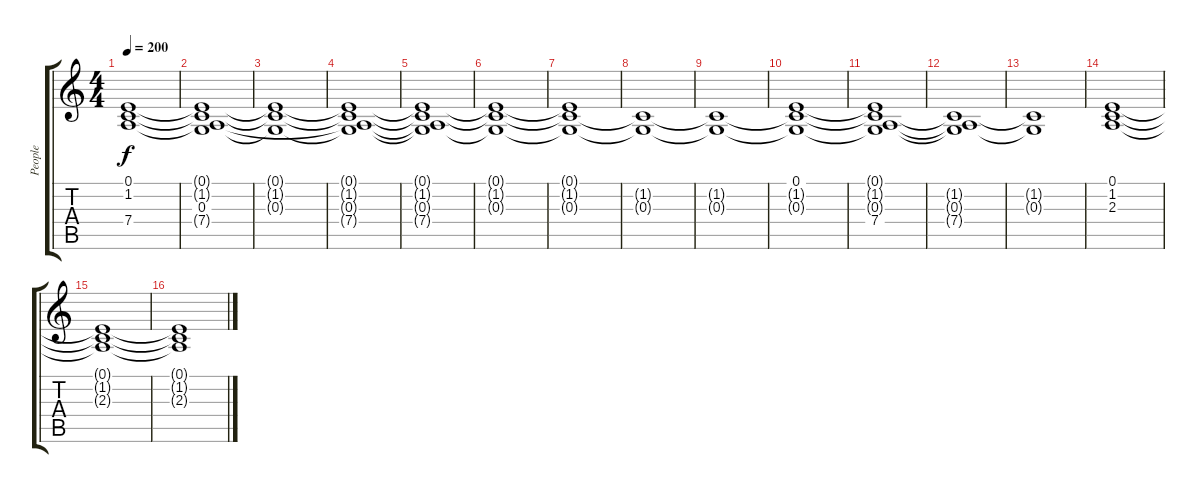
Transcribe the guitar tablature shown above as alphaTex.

\track ("People" "People") {instrument applause}
\staff {score tabs}
\tuning (E4 B3 G3 D3 A2 E2) {hide}
\ts (4 4)
\tempo 200
\clef g2
\ks c
(0.1 1.2 7.4).1{dy f instrument applause} |
(0.1{t} 1.2{t} 0.3 7.4{t}).1 |
(0.1{t} 1.2{t} 0.3{t}).1 |
(0.1{t} 1.2{t} 0.3{t} 7.4{t}).1 |
(0.1{t} 1.2{t} 0.3{t} 7.4{t}).1 |
(0.1{t} 1.2{t} 0.3{t}).1 |
(0.1{t} 1.2{t} 0.3{t}).1 |
(1.2{t} 0.3{t}).1 |
(1.2{t} 0.3{t}).1 |
(0.1 1.2{t} 0.3{t}).1 |
(0.1{t} 1.2{t} 0.3{t} 7.4).1 |
(1.2{t} 0.3{t} 7.4{t}).1 |
(1.2{t} 0.3{t}).1 |
(0.1 1.2 2.3).1 |
(0.1{t} 1.2{t} 2.3{t}).1 |
(0.1{t} 1.2{t} 2.3{t}).1
